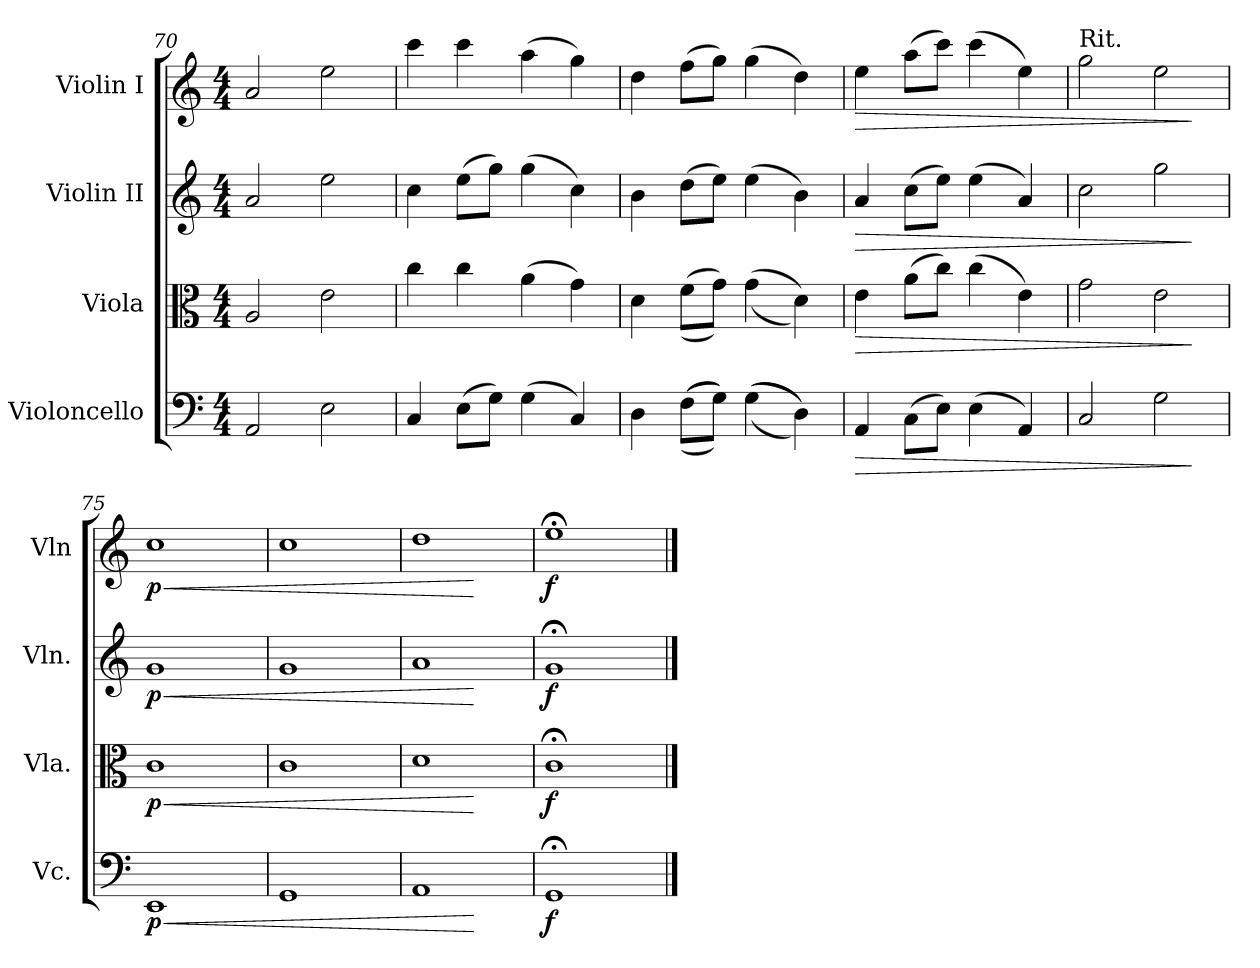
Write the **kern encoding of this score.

**kern	**dynam	**kern	**dynam	**kern	**dynam	**kern	**dynam
*part4	*part4	*part3	*part3	*part2	*part2	*part1	*part1
*staff4	*staff4	*staff3	*staff3	*staff2	*staff2	*staff1	*staff1
*I"Violoncello	*	*I"Viola	*	*I"Violin II	*	*I"Violin I	*
*I'Vc.	*	*I'Vla.	*	*I'Vln.	*	*I'Vln	*
*clefF4	*	*clefC3	*	*clefG2	*	*clefG2	*
*k[]	*	*k[]	*	*k[]	*	*k[]	*
*M4/4	*	*M4/4	*	*M4/4	*	*M4/4	*
=70	=70	=70	=70	=70	=70	=70	=70
2AA/	.	2A/	.	2a/	.	2a/	.
2E\	.	2e\	.	2ee\	.	2ee\	.
=71	=71	=71	=71	=71	=71	=71	=71
4C/	.	4cc\	.	4cc\	.	4ccc\	.
(8E\L	.	4cc\	.	(8ee\L	.	4ccc\	.
8G\J)	.	.	.	8gg\J)	.	.	.
(4G\	.	(4a\	.	(4gg\	.	(4aa\	.
4C/)	.	4g\)	.	4cc\)	.	4gg\)	.
!!LO:LB:g=z
=72	=72	=72	=72	=72	=72	=72	=72
4D\	.	4d\	.	4b\	.	4dd\	.
(((8F\L	.	((8f\L	.	(8dd\L	.	(8ff\L	.
8G\J)))	.	8g\J))	.	8ee\J)	.	8gg\J)	.
(((4G\	.	((4g\	.	(4ee\	.	(4gg\	.
4D\)))	.	4d\))	.	4b\)	.	4dd\)	.
=73	=73	=73	=73	=73	=73	=73	=73
!	!LO:HP:b	!	!LO:HP:b	!	!LO:HP:b	!	!LO:HP:b
4AA/	>	4e\	>	4a/	>	4ee\	>
(8C\L	.	(8a\L	.	(8cc\L	.	(8aa\L	.
8E\J)	.	8cc\J)	.	8ee\J)	.	8ccc\J)	.
(4E\	.	(4cc\	.	(4ee\	.	(4ccc\	.
4AA/)	.	4e\)	.	4a/)	.	4ee\)	.
=74	=74	=74	=74	=74	=74	=74	=74
*	*	*	*	*	*	*MM105	*
!	!	!	!	!	!	!LO:TX:a:t=Rit.	!
2C/	.	2g\	.	2cc\	.	2gg\	.
2G\	.	2e\	.	2gg\	.	2ee\	.
.	]	.	]	.	]	.	]
=75	=75	=75	=75	=75	=75	=75	=75
!	!LO:HP:b	!	!LO:HP:b	!	!LO:HP:b	!	!LO:HP:b
!	!LO:DY:n=1:b	!	!LO:DY:n=1:b	!	!LO:DY:n=1:b	!	!LO:DY:n=1:b
1EE	< p	1c	< p	1g	< p	1cc	< p
=76	=76	=76	=76	=76	=76	=76	=76
1GG	.	1c	.	1g	.	1cc	.
=77	=77	=77	=77	=77	=77	=77	=77
*	*	*	*	*	*	*MM95	*
1AA	.	1d	.	1a	.	1dd	.
.	[	.	[	.	[	.	[
=78	=78	=78	=78	=78	=78	=78	=78
*	*	*	*	*	*	*MM90	*
!	!LO:DY:b	!	!LO:DY:b	!	!LO:DY:b	!	!LO:DY:b
1GG;<	f	1c;<	f	1g;<	f	1ee;<	f
==	==	==	==	==	==	==	==
*-	*-	*-	*-	*-	*-	*-	*-
